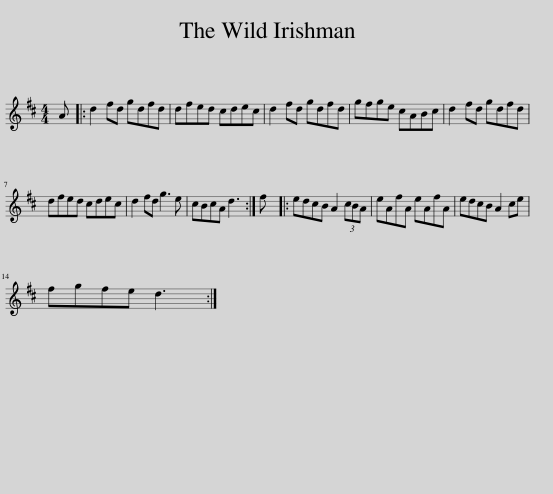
X:1
L:1/8
M:4/4
I:linebreak $
K:D
V:1 treble
V:1
 A |: d2 fd gdfd | dfed cdec | d2 fd gdfd | gfge cABc | %5
 d2 fd gdfd |$ dfed cdec | d2 fd g3 e | cBcA d3 :| f |: %10
 edcB A2 (3cBA | eAfA eAfA | edcB A2 ce |$ fgfe d3 :| %14
